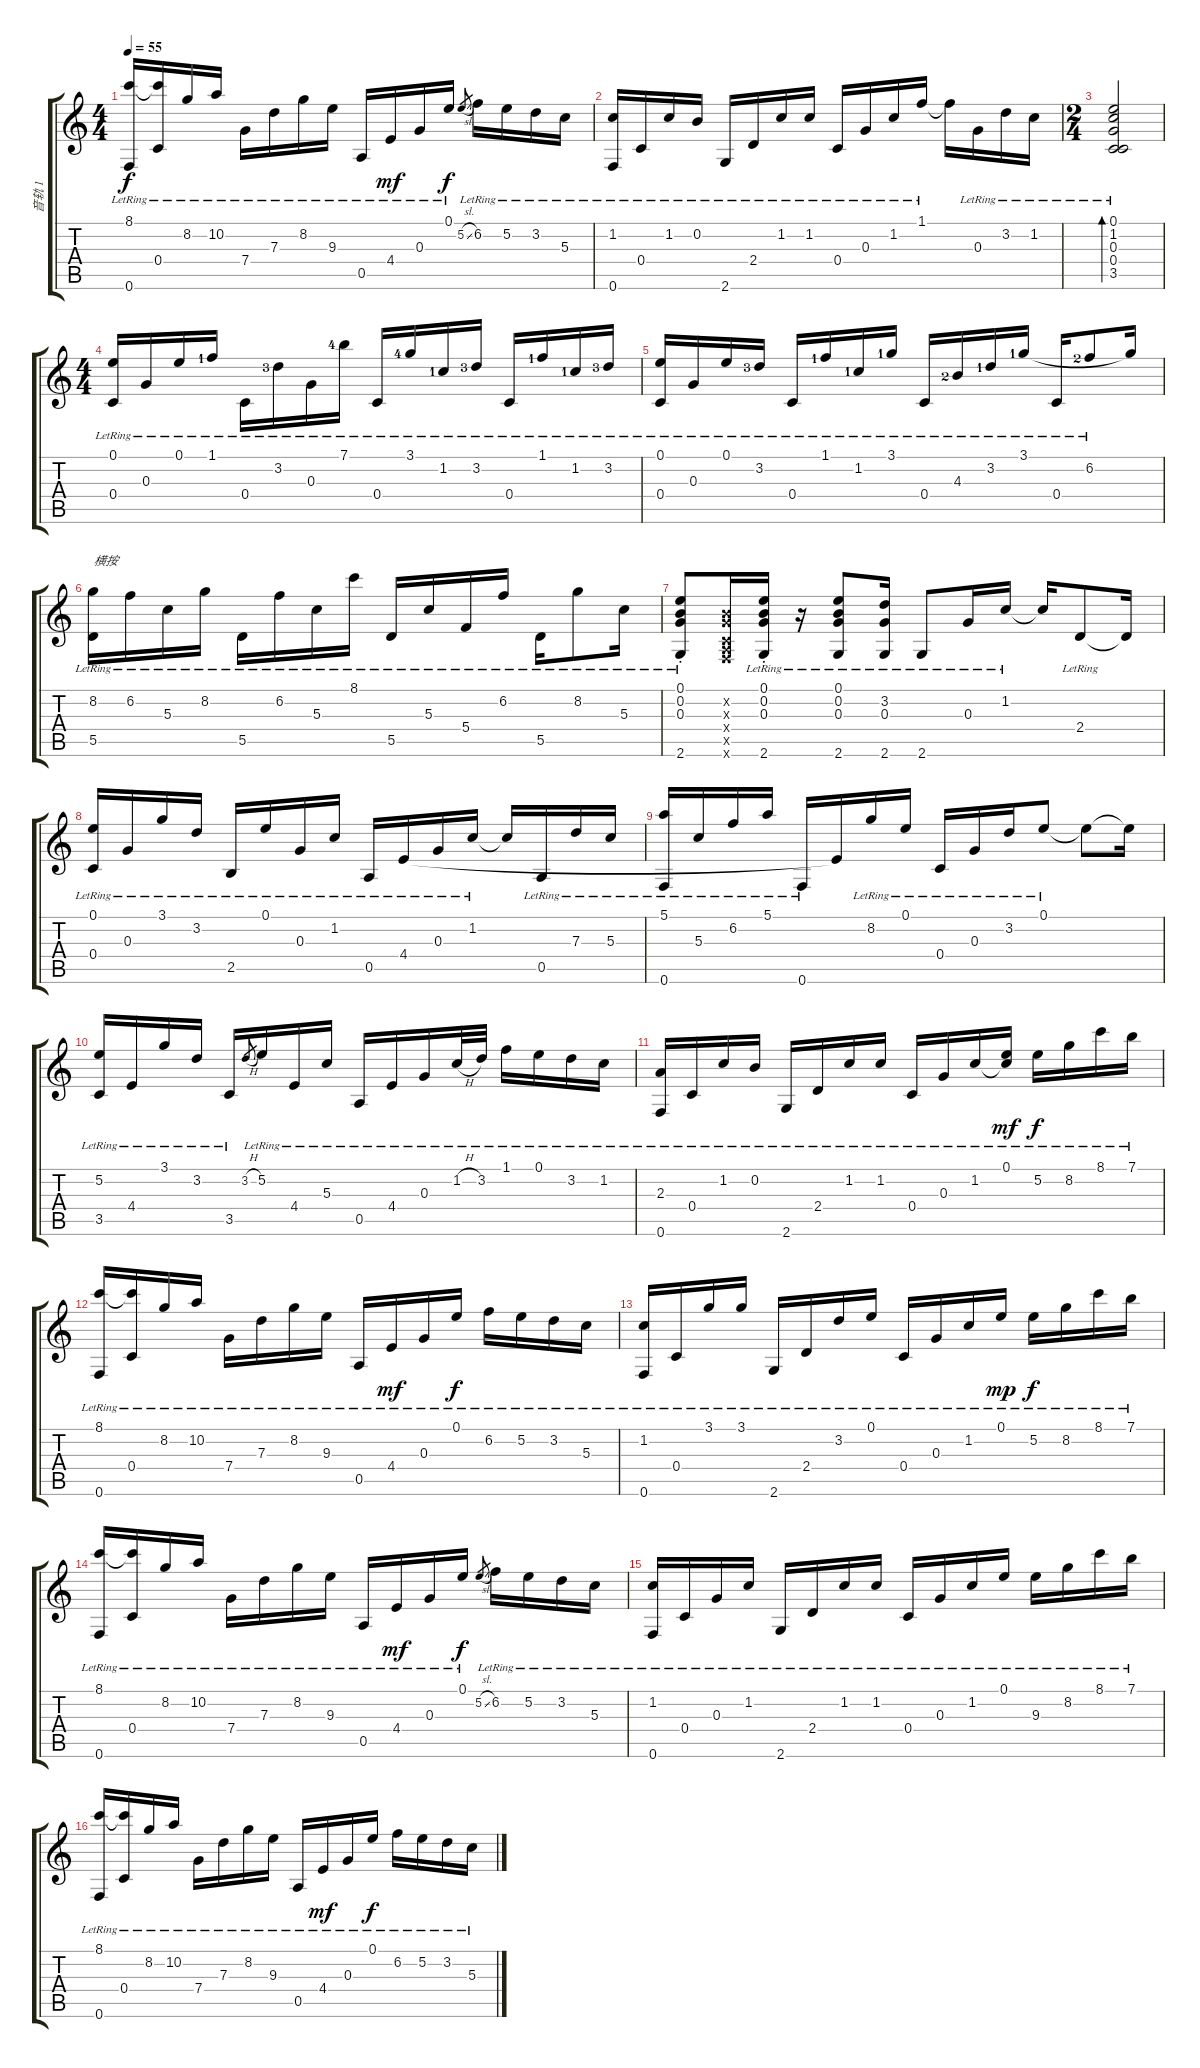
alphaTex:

\track ("音轨 1" "音轨 1") {instrument acousticguitarsteel}
\staff {score tabs}
\tuning (E4 B3 G3 C3 A2 F2) {hide}
\ts (4 4)
\tempo 55
\clef g2
\ks c
(8.1{lr} 0.6{lr}).16{dy f} (8.1{t} 0.4{lr}).16 8.2{lr}.16 10.2{lr}.16 7.4{lr}.16 7.3{lr}.16 8.2{lr}.16 9.3{lr}.16 0.5{lr}.16 4.4{lr}.16{dy mf} 0.3{lr}.16 0.1{lr}.16{dy f} 5.2{sl}.8{gr} 6.2{lr}.16 5.2{lr}.16 3.2{lr}.16 5.3{lr}.16 |
(1.2{lr} 0.6{lr}).16 0.4{lr}.16 1.2{lr}.16 0.2{lr}.16 2.6{lr}.16 2.4{lr}.16 1.2{lr}.16 1.2{lr}.16 0.4{lr}.16 0.3{lr}.16 1.2{lr}.16 1.1{lr}.16 1.1{t}.16 0.3{lr}.16 3.2{lr}.16 1.2{lr}.16 |
\ts (2 4)
(0.1{lr} 1.2{lr} 0.3{lr} 0.4{lr} 3.5{lr}).2{bd 240} |
\ts (4 4)
(0.1{lr} 0.4{lr}).16 0.3{lr}.16 0.1{lr}.16 1.1{lr lf 2}.16 0.4{lr}.16 3.2{lr lf 4}.16 0.3{lr}.16 7.1{lr lf 5}.16 0.4{lr}.16 3.1{lr lf 5}.16 1.2{lr lf 2}.16 3.2{lr lf 4}.16 0.4{lr}.16 1.1{lr lf 2}.16 1.2{lr lf 2}.16 3.2{lr lf 4}.16 |
(0.1{lr} 0.4{lr}).16 0.3{lr}.16 0.1{lr}.16 3.2{lr lf 4}.16 0.4{lr}.16 1.1{lr lf 2}.16 1.2{lr lf 2}.16 3.1{lr lf 2}.16 0.4{lr}.16 4.3{lr lf 3}.16 3.2{lr lf 2}.16 3.1{lr lf 2}.16 0.4{lr}.16 6.2{lr lf 3}.8 3.1{t}.16 |
(8.2{lr} 5.5{lr}).16{txt "横按"} 6.2{lr}.16 5.3{lr}.16 8.2{lr}.16 5.5{lr}.16 6.2{lr}.16 5.3{lr}.16 8.1{lr}.16 5.5{lr}.16 5.3{lr}.16 5.4{lr}.16 6.2{lr}.16 5.5{lr}.16 8.2{lr}.8 5.3{lr}.16 |
(0.1{lr} 0.2{lr} 0.3{st lr} 2.6{lr}).8 (0.2{x} 0.3{x} 0.4{x} 0.5{x} 0.6{x}).16 (0.1{lr} 0.2{lr} 0.3{st lr} 2.6{lr}).16 r.16 (0.1{lr} 0.2{lr} 0.3{lr} 2.6{lr}).8 (3.2{lr} 0.3{lr} 2.6{lr}).16 2.6{lr}.8 0.3{lr}.16 1.2{lr}.16 1.2{t}.16 2.4{lr}.8 2.4{t}.16 |
(0.1{lr} 0.4{lr}).16 0.3{lr}.16 3.1{lr}.16 3.2{lr}.16 2.5{lr}.16 0.1{lr}.16 0.3{lr}.16 1.2{lr}.16 0.5{lr}.16 4.4{lr}.16 0.3{lr}.16 1.2{lr}.16 1.2{t}.16 0.5{lr}.16 7.3{lr}.16 5.3{lr}.16 |
(5.1{lr} 0.6{lr}).16 5.3{lr}.16 6.2{lr}.16 5.1{lr}.16 0.6{lr}.16 4.4{t}.16 8.2{lr}.16 0.1{lr}.16 0.4{lr}.16 0.3{lr}.16 3.2{lr}.16 0.1{lr}.8 0.1{t}.8 0.1{t}.16 |
(5.2{lr} 3.5{lr}).16 4.4{lr}.16 3.1{lr}.16 3.2{lr}.16 3.5{lr}.16 3.2{h}.8{gr} 5.2{lr}.16 4.4{lr}.16 5.3{lr}.16 0.5{lr}.16 4.4{lr}.16 0.3{lr}.16 1.2{h lr}.32 3.2{lr}.32 1.1{lr}.16 0.1{lr}.16 3.2{lr}.16 1.2{lr}.16 |
(2.3{lr} 0.6{lr}).16 0.4{lr}.16 1.2{lr}.16 0.2{lr}.16 2.6{lr}.16 2.4{lr}.16 1.2{lr}.16 1.2{lr}.16 0.4{lr}.16 0.3{lr}.16 1.2{lr}.16 (0.1{lr} 1.2{t}).16{dy mf} 5.2{lr}.16{dy f} 8.2{lr}.16 8.1{lr}.16 7.1{lr}.16 |
(8.1{lr} 0.6{lr}).16 (8.1{t} 0.4{lr}).16 8.2{lr}.16 10.2{lr}.16 7.4{lr}.16 7.3{lr}.16 8.2{lr}.16 9.3{lr}.16 0.5{lr}.16 4.4{lr}.16{dy mf} 0.3{lr}.16 0.1{lr}.16{dy f} 6.2{lr}.16 5.2{lr}.16 3.2{lr}.16 5.3{lr}.16 |
(1.2{lr} 0.6{lr}).16 0.4{lr}.16 3.1{lr}.16 3.1{lr}.16 2.6{lr}.16 2.4{lr}.16 3.2{lr}.16 0.1{lr}.16 0.4{lr}.16 0.3{lr}.16 1.2{lr}.16 0.1{lr}.16{dy mp} 5.2{lr}.16{dy f} 8.2{lr}.16 8.1{lr}.16 7.1{lr}.16 |
(8.1{lr} 0.6{lr}).16 (8.1{t} 0.4{lr}).16 8.2{lr}.16 10.2{lr}.16 7.4{lr}.16 7.3{lr}.16 8.2{lr}.16 9.3{lr}.16 0.5{lr}.16 4.4{lr}.16{dy mf} 0.3{lr}.16 0.1{lr}.16{dy f} 5.2{sl}.8{gr} 6.2{lr}.16 5.2{lr}.16 3.2{lr}.16 5.3{lr}.16 |
(1.2{lr} 0.6{lr}).16 0.4{lr}.16 0.3{lr}.16 1.2{lr}.16 2.6{lr}.16 2.4{lr}.16 1.2{lr}.16 1.2{lr}.16 0.4{lr}.16 0.3{lr}.16 1.2{lr}.16 0.1{lr}.16 9.3{lr}.16 8.2{lr}.16 8.1{lr}.16 7.1{lr}.16 |
(8.1{lr} 0.6{lr}).16 (8.1{t} 0.4{lr}).16 8.2{lr}.16 10.2{lr}.16 7.4{lr}.16 7.3{lr}.16 8.2{lr}.16 9.3{lr}.16 0.5{lr}.16 4.4{lr}.16{dy mf} 0.3{lr}.16 0.1{lr}.16{dy f} 6.2{lr}.16 5.2{lr}.16 3.2{lr}.16 5.3{lr}.16
